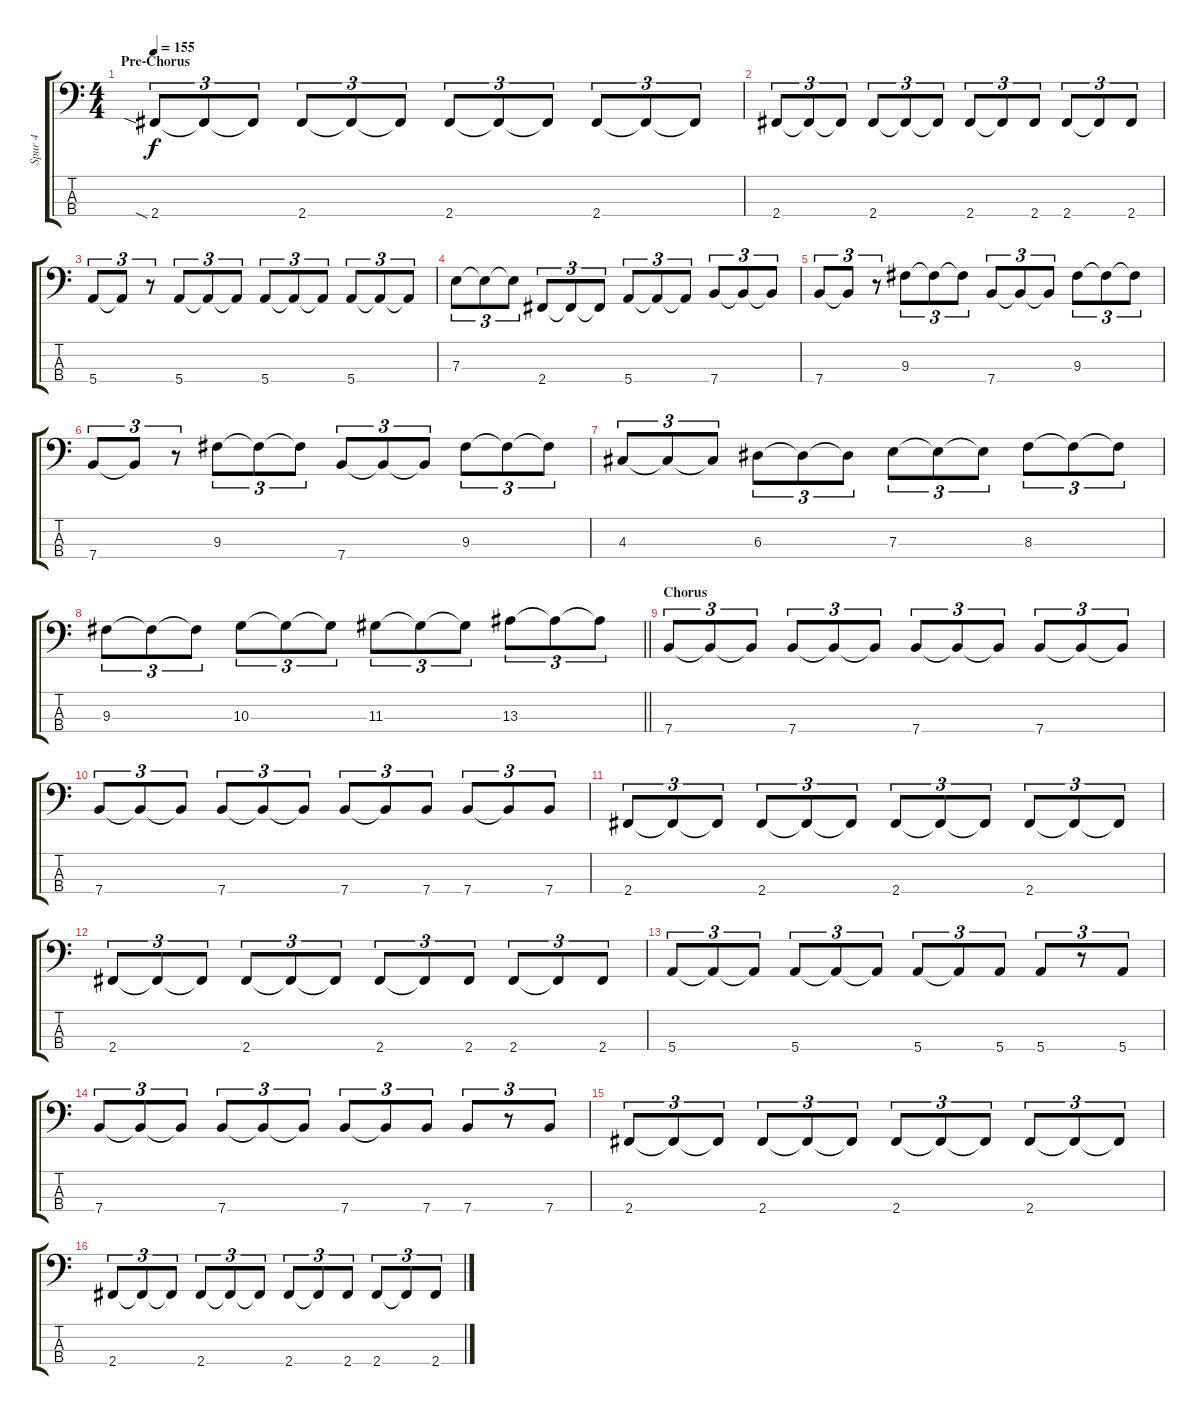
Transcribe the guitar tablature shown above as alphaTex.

\track ("Spur 4" "Spur 4") {instrument electricbasspick}
\staff {score tabs}
\tuning (G2 D2 A1 E1) {hide}
\ts (4 4)
\section ("" "Pre-Chorus")
\tempo 155
\clef f4
\ks c
2.4{sia}.8{tu (3 2) dy f} 2.4{t}.8{tu (3 2)} 2.4{t}.8{tu (3 2)} 2.4.8{tu (3 2)} 2.4{t}.8{tu (3 2)} 2.4{t}.8{tu (3 2)} 2.4.8{tu (3 2)} 2.4{t}.8{tu (3 2)} 2.4{t}.8{tu (3 2)} 2.4.8{tu (3 2)} 2.4{t}.8{tu (3 2)} 2.4{t}.8{tu (3 2)} |
2.4.8{tu (3 2)} 2.4{t}.8{tu (3 2)} 2.4{t}.8{tu (3 2)} 2.4.8{tu (3 2)} 2.4{t}.8{tu (3 2)} 2.4{t}.8{tu (3 2)} 2.4.8{tu (3 2)} 2.4{t}.8{tu (3 2)} 2.4.8{tu (3 2)} 2.4.8{tu (3 2)} 2.4{t}.8{tu (3 2)} 2.4.8{tu (3 2)} |
5.4.8{tu (3 2)} 5.4{t}.8{tu (3 2)} r.8{tu (3 2)} 5.4.8{tu (3 2)} 5.4{t}.8{tu (3 2)} 5.4{t}.8{tu (3 2)} 5.4.8{tu (3 2)} 5.4{t}.8{tu (3 2)} 5.4{t}.8{tu (3 2)} 5.4.8{tu (3 2)} 5.4{t}.8{tu (3 2)} 5.4{t}.8{tu (3 2)} |
7.3.8{tu (3 2)} 7.3{t}.8{tu (3 2)} 7.3{t}.8{tu (3 2)} 2.4.8{tu (3 2)} 2.4{t}.8{tu (3 2)} 2.4{t}.8{tu (3 2)} 5.4.8{tu (3 2)} 5.4{t}.8{tu (3 2)} 5.4{t}.8{tu (3 2)} 7.4.8{tu (3 2)} 7.4{t}.8{tu (3 2)} 7.4{t}.8{tu (3 2)} |
7.4.8{tu (3 2)} 7.4{t}.8{tu (3 2)} r.8{tu (3 2)} 9.3.8{tu (3 2)} 9.3{t}.8{tu (3 2)} 9.3{t}.8{tu (3 2)} 7.4.8{tu (3 2)} 7.4{t}.8{tu (3 2)} 7.4{t}.8{tu (3 2)} 9.3.8{tu (3 2)} 9.3{t}.8{tu (3 2)} 9.3{t}.8{tu (3 2)} |
7.4.8{tu (3 2)} 7.4{t}.8{tu (3 2)} r.8{tu (3 2)} 9.3.8{tu (3 2)} 9.3{t}.8{tu (3 2)} 9.3{t}.8{tu (3 2)} 7.4.8{tu (3 2)} 7.4{t}.8{tu (3 2)} 7.4{t}.8{tu (3 2)} 9.3.8{tu (3 2)} 9.3{t}.8{tu (3 2)} 9.3{t}.8{tu (3 2)} |
4.3.8{tu (3 2)} 4.3{t}.8{tu (3 2)} 4.3{t}.8{tu (3 2)} 6.3.8{tu (3 2)} 6.3{t}.8{tu (3 2)} 6.3{t}.8{tu (3 2)} 7.3.8{tu (3 2)} 7.3{t}.8{tu (3 2)} 7.3{t}.8{tu (3 2)} 8.3.8{tu (3 2)} 8.3{t}.8{tu (3 2)} 8.3{t}.8{tu (3 2)} |
\barLineRight lightlight
9.3.8{tu (3 2)} 9.3{t}.8{tu (3 2)} 9.3{t}.8{tu (3 2)} 10.3.8{tu (3 2)} 10.3{t}.8{tu (3 2)} 10.3{t}.8{tu (3 2)} 11.3.8{tu (3 2)} 11.3{t}.8{tu (3 2)} 11.3{t}.8{tu (3 2)} 13.3.8{tu (3 2)} 13.3{t}.8{tu (3 2)} 13.3{t}.8{tu (3 2)} |
\section ("" "Chorus")
7.4.8{tu (3 2)} 7.4{t}.8{tu (3 2)} 7.4{t}.8{tu (3 2)} 7.4.8{tu (3 2)} 7.4{t}.8{tu (3 2)} 7.4{t}.8{tu (3 2)} 7.4.8{tu (3 2)} 7.4{t}.8{tu (3 2)} 7.4{t}.8{tu (3 2)} 7.4.8{tu (3 2)} 7.4{t}.8{tu (3 2)} 7.4{t}.8{tu (3 2)} |
7.4.8{tu (3 2)} 7.4{t}.8{tu (3 2)} 7.4{t}.8{tu (3 2)} 7.4.8{tu (3 2)} 7.4{t}.8{tu (3 2)} 7.4{t}.8{tu (3 2)} 7.4.8{tu (3 2)} 7.4{t}.8{tu (3 2)} 7.4.8{tu (3 2)} 7.4.8{tu (3 2)} 7.4{t}.8{tu (3 2)} 7.4.8{tu (3 2)} |
2.4.8{tu (3 2)} 2.4{t}.8{tu (3 2)} 2.4{t}.8{tu (3 2)} 2.4.8{tu (3 2)} 2.4{t}.8{tu (3 2)} 2.4{t}.8{tu (3 2)} 2.4.8{tu (3 2)} 2.4{t}.8{tu (3 2)} 2.4{t}.8{tu (3 2)} 2.4.8{tu (3 2)} 2.4{t}.8{tu (3 2)} 2.4{t}.8{tu (3 2)} |
2.4.8{tu (3 2)} 2.4{t}.8{tu (3 2)} 2.4{t}.8{tu (3 2)} 2.4.8{tu (3 2)} 2.4{t}.8{tu (3 2)} 2.4{t}.8{tu (3 2)} 2.4.8{tu (3 2)} 2.4{t}.8{tu (3 2)} 2.4.8{tu (3 2)} 2.4.8{tu (3 2)} 2.4{t}.8{tu (3 2)} 2.4.8{tu (3 2)} |
5.4.8{tu (3 2)} 5.4{t}.8{tu (3 2)} 5.4{t}.8{tu (3 2)} 5.4.8{tu (3 2)} 5.4{t}.8{tu (3 2)} 5.4{t}.8{tu (3 2)} 5.4.8{tu (3 2)} 5.4{t}.8{tu (3 2)} 5.4.8{tu (3 2)} 5.4.8{tu (3 2)} r.8{tu (3 2)} 5.4.8{tu (3 2)} |
7.4.8{tu (3 2)} 7.4{t}.8{tu (3 2)} 7.4{t}.8{tu (3 2)} 7.4.8{tu (3 2)} 7.4{t}.8{tu (3 2)} 7.4{t}.8{tu (3 2)} 7.4.8{tu (3 2)} 7.4{t}.8{tu (3 2)} 7.4.8{tu (3 2)} 7.4.8{tu (3 2)} r.8{tu (3 2)} 7.4.8{tu (3 2)} |
2.4.8{tu (3 2)} 2.4{t}.8{tu (3 2)} 2.4{t}.8{tu (3 2)} 2.4.8{tu (3 2)} 2.4{t}.8{tu (3 2)} 2.4{t}.8{tu (3 2)} 2.4.8{tu (3 2)} 2.4{t}.8{tu (3 2)} 2.4{t}.8{tu (3 2)} 2.4.8{tu (3 2)} 2.4{t}.8{tu (3 2)} 2.4{t}.8{tu (3 2)} |
2.4.8{tu (3 2)} 2.4{t}.8{tu (3 2)} 2.4{t}.8{tu (3 2)} 2.4.8{tu (3 2)} 2.4{t}.8{tu (3 2)} 2.4{t}.8{tu (3 2)} 2.4.8{tu (3 2)} 2.4{t}.8{tu (3 2)} 2.4.8{tu (3 2)} 2.4.8{tu (3 2)} 2.4{t}.8{tu (3 2)} 2.4.8{tu (3 2)}
